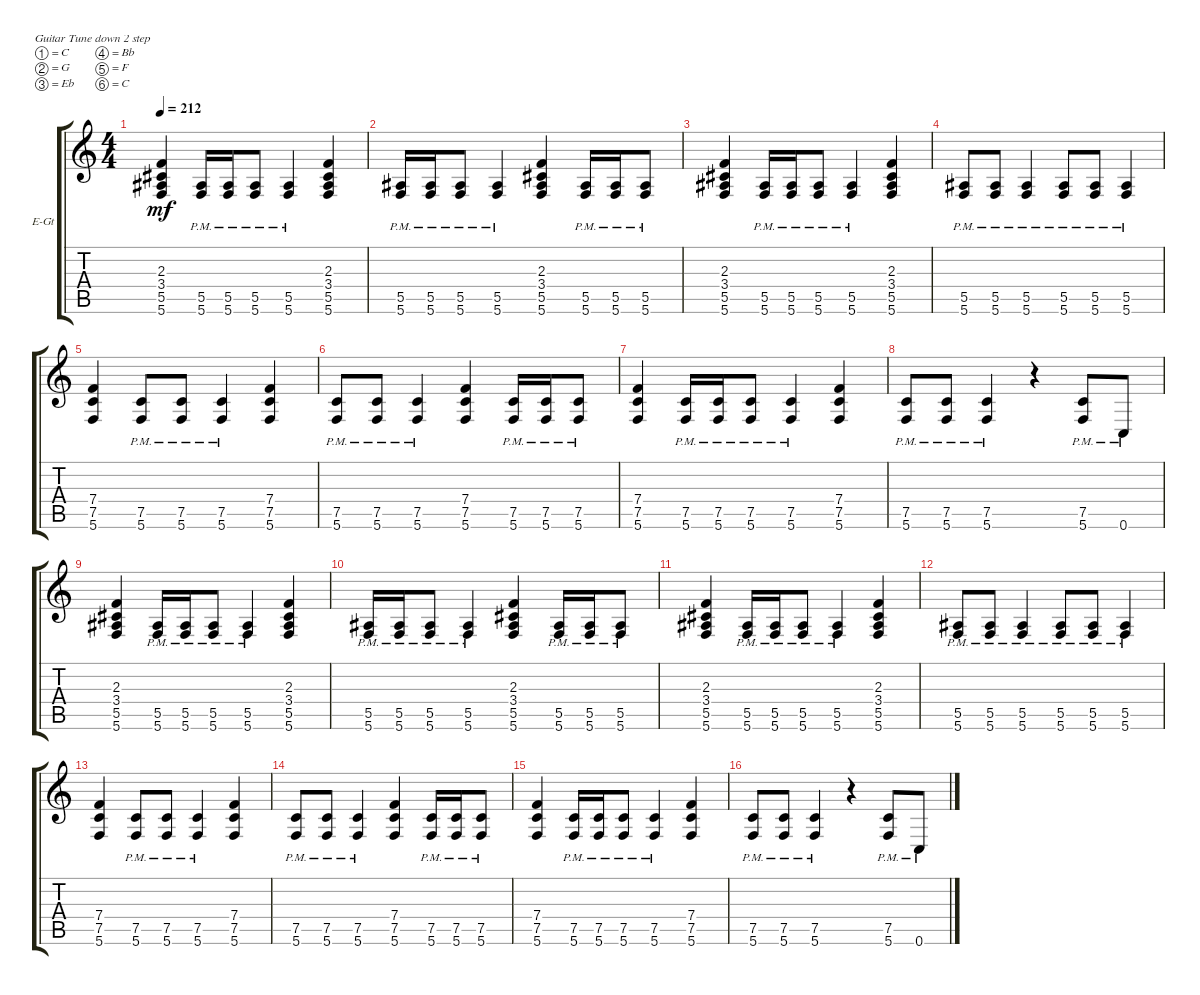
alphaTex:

\defaultSystemsLayout 4
\bracketExtendMode groupsimilarinstruments
\firstSystemTrackNameOrientation horizontal
\otherSystemsTrackNameOrientation horizontal
\track ("Knight Rhythm" "E-Gt") {instrument overdrivenguitar}
\staff {score tabs}
\tuning (C4 G3 Eb3 Bb2 F2 C2)
\ts (4 4)
\tempo 212
\clef g2
\ks c
(5.6 5.5 3.4 2.3).4{dy mf} (5.6{pm} 5.5{pm}).16 (5.6{pm} 5.5{pm}).16 (5.6{pm} 5.5{pm}).8 (5.6{pm} 5.5{pm}).4 (5.6 5.5 3.4 2.3).4 |
(5.6{pm} 5.5{pm}).16 (5.6{pm} 5.5{pm}).16 (5.6{pm} 5.5{pm}).8 (5.6{pm} 5.5{pm}).4 (5.6 5.5 3.4 2.3).4 (5.6{pm} 5.5{pm}).16 (5.6{pm} 5.5{pm}).16 (5.6{pm} 5.5{pm}).8 |
(5.6 5.5 3.4 2.3).4 (5.6{pm} 5.5{pm}).16 (5.6{pm} 5.5{pm}).16 (5.6{pm} 5.5{pm}).8 (5.6{pm} 5.5{pm}).4 (5.6 5.5 3.4 2.3).4 |
(5.6{pm} 5.5{pm}).8 (5.6{pm} 5.5{pm}).8 (5.6{pm} 5.5{pm}).4 (5.6{pm} 5.5{pm}).8 (5.6{pm} 5.5{pm}).8 (5.6{pm} 5.5{pm}).4 |
(5.6 7.5 7.4).4 (5.6{pm} 7.5{pm}).8 (5.6{pm} 7.5{pm}).8 (5.6{pm} 7.5{pm}).4 (5.6 7.5 7.4).4 |
(5.6{pm} 7.5{pm}).8 (5.6{pm} 7.5{pm}).8 (5.6{pm} 7.5{pm}).4 (5.6 7.5 7.4).4 (5.6{pm} 7.5{pm}).16 (5.6{pm} 7.5{pm}).16 (5.6{pm} 7.5{pm}).8 |
(5.6 7.5 7.4).4 (5.6{pm} 7.5{pm}).16 (5.6{pm} 7.5{pm}).16 (5.6{pm} 7.5{pm}).8 (5.6{pm} 7.5{pm}).4 (5.6 7.5 7.4).4 |
(5.6{pm} 7.5{pm}).8 (5.6{pm} 7.5{pm}).8 (5.6{pm} 7.5{pm}).4 r.4 (5.6{pm} 7.5{pm}).8 0.6{pm}.8 |
(5.6 5.5 3.4 2.3).4 (5.6{pm} 5.5{pm}).16 (5.6{pm} 5.5{pm}).16 (5.6{pm} 5.5{pm}).8 (5.6{pm} 5.5{pm}).4 (5.6 5.5 3.4 2.3).4 |
(5.6{pm} 5.5{pm}).16 (5.6{pm} 5.5{pm}).16 (5.6{pm} 5.5{pm}).8 (5.6{pm} 5.5{pm}).4 (5.6 5.5 3.4 2.3).4 (5.6{pm} 5.5{pm}).16 (5.6{pm} 5.5{pm}).16 (5.6{pm} 5.5{pm}).8 |
(5.6 5.5 3.4 2.3).4 (5.6{pm} 5.5{pm}).16 (5.6{pm} 5.5{pm}).16 (5.6{pm} 5.5{pm}).8 (5.6{pm} 5.5{pm}).4 (5.6 5.5 3.4 2.3).4 |
(5.6{pm} 5.5{pm}).8 (5.6{pm} 5.5{pm}).8 (5.6{pm} 5.5{pm}).4 (5.6{pm} 5.5{pm}).8 (5.6{pm} 5.5{pm}).8 (5.6{pm} 5.5{pm}).4 |
(5.6 7.5 7.4).4 (5.6{pm} 7.5{pm}).8 (5.6{pm} 7.5{pm}).8 (5.6{pm} 7.5{pm}).4 (5.6 7.5 7.4).4 |
(5.6{pm} 7.5{pm}).8 (5.6{pm} 7.5{pm}).8 (5.6{pm} 7.5{pm}).4 (5.6 7.5 7.4).4 (5.6{pm} 7.5{pm}).16 (5.6{pm} 7.5{pm}).16 (5.6{pm} 7.5{pm}).8 |
(5.6 7.5 7.4).4 (5.6{pm} 7.5{pm}).16 (5.6{pm} 7.5{pm}).16 (5.6{pm} 7.5{pm}).8 (5.6{pm} 7.5{pm}).4 (5.6 7.5 7.4).4 |
(5.6{pm} 7.5{pm}).8 (5.6{pm} 7.5{pm}).8 (5.6{pm} 7.5{pm}).4 r.4 (5.6{pm} 7.5{pm}).8 0.6{pm}.8
